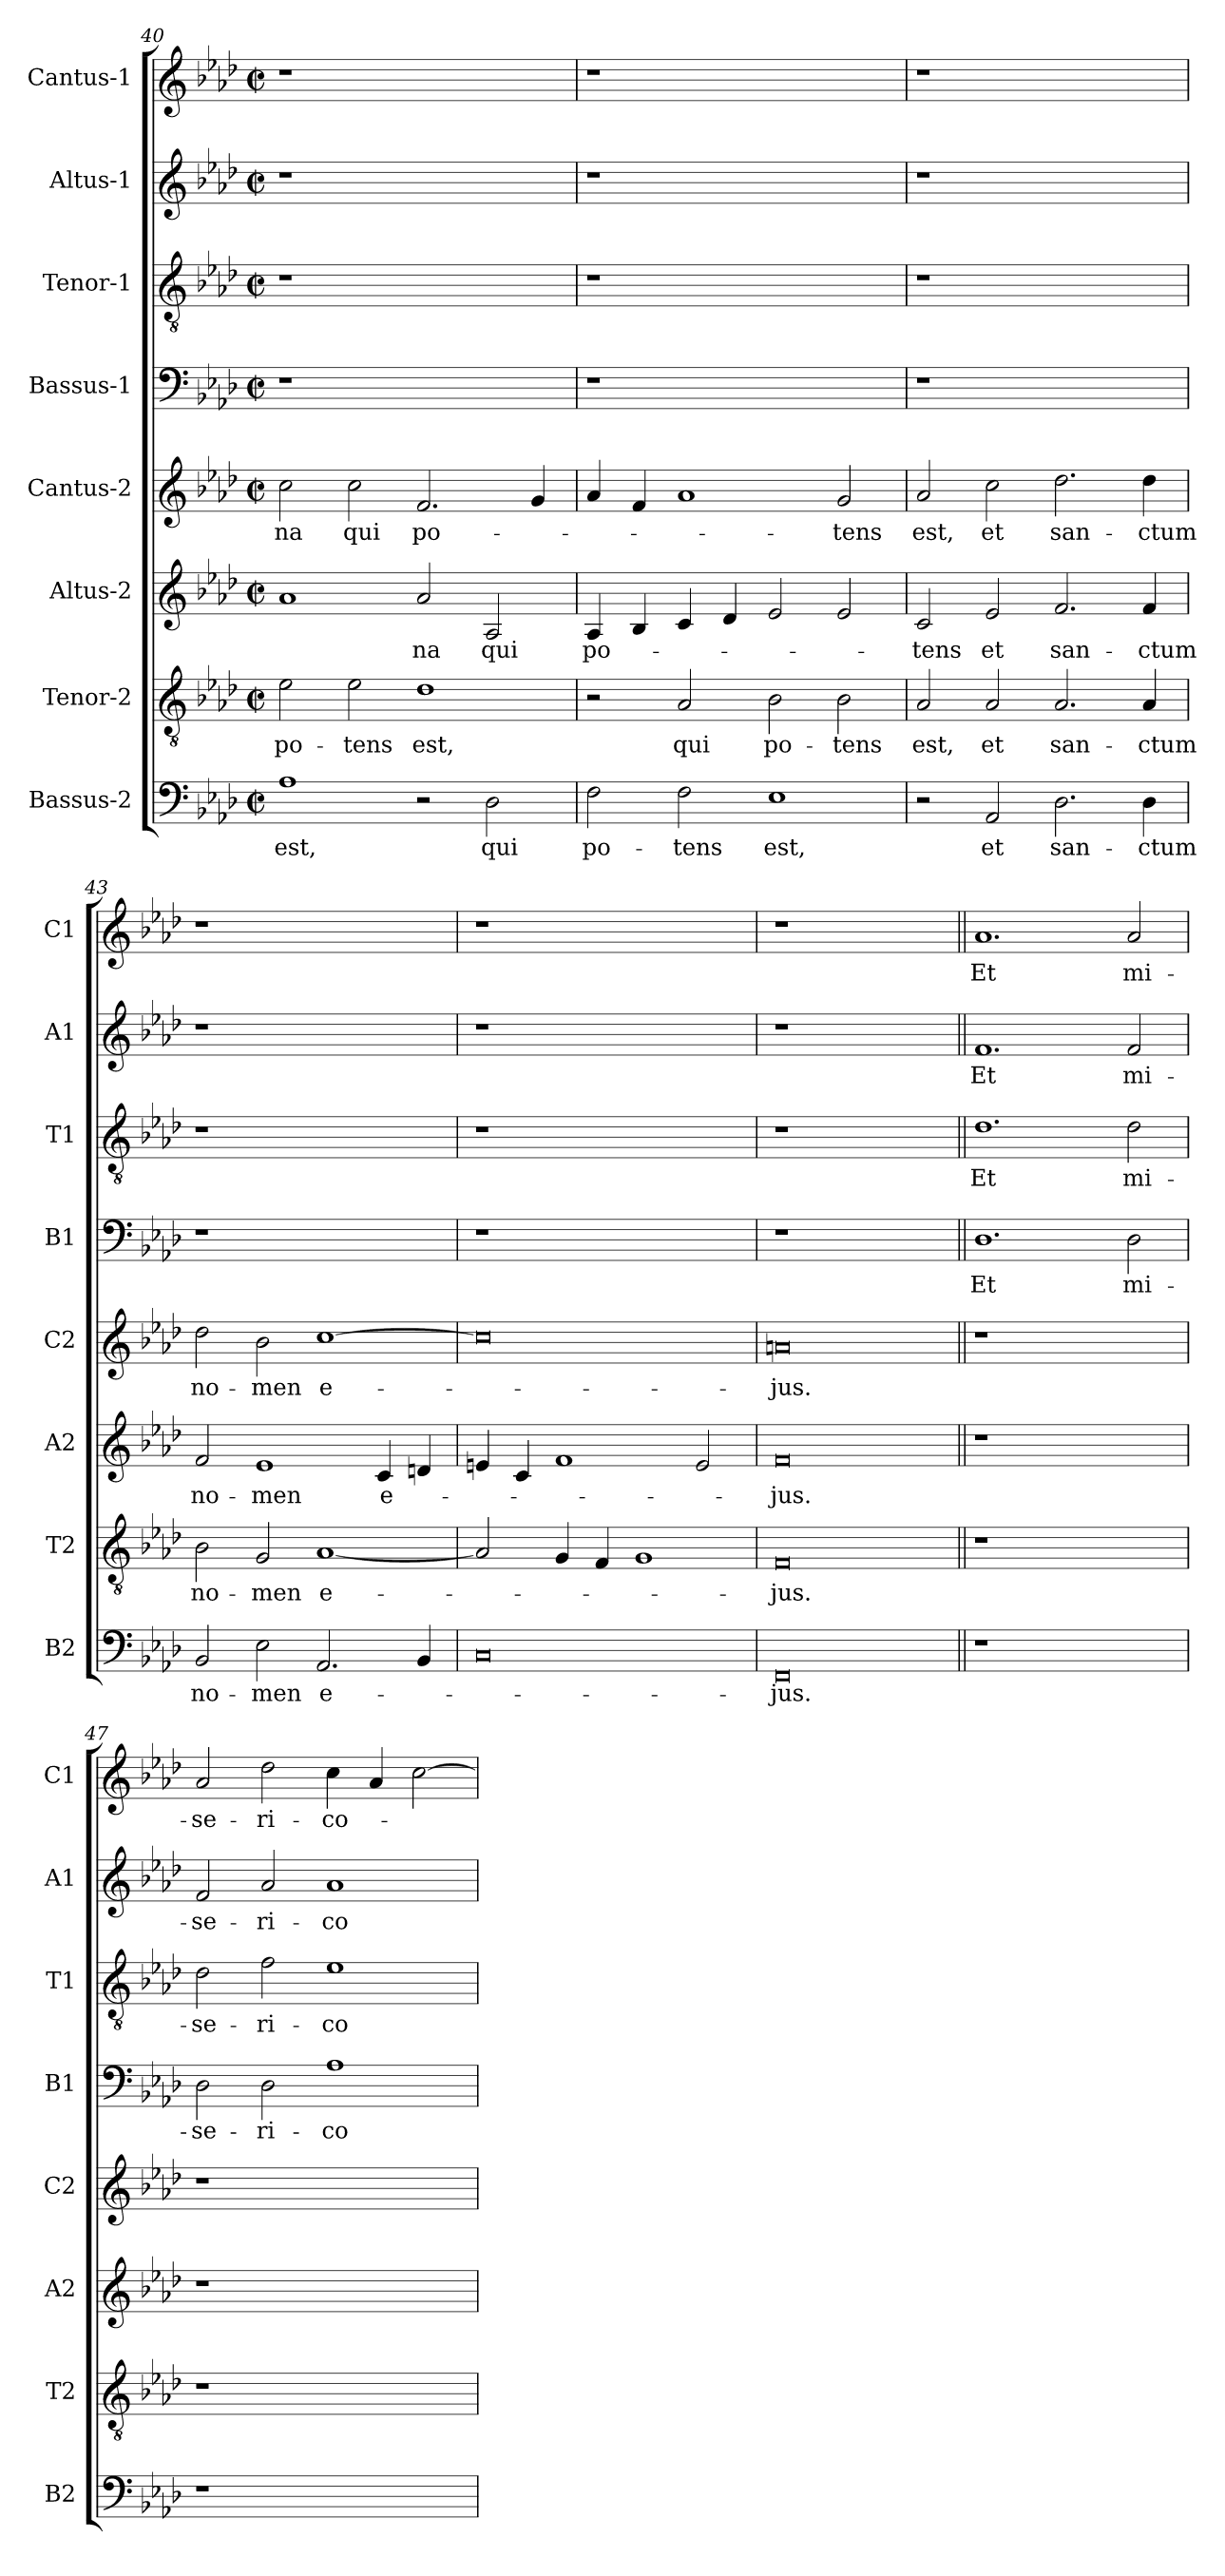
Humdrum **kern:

**kern	**text	**kern	**text	**kern	**text	**kern	**text	**kern	**text	**kern	**text	**kern	**text	**kern	**text
*part8	*part8	*part7	*part7	*part6	*part6	*part5	*part5	*part4	*part4	*part3	*part3	*part2	*part2	*part1	*part1
*staff8	*staff8	*staff7	*staff7	*staff6	*staff6	*staff5	*staff5	*staff4	*staff4	*staff3	*staff3	*staff2	*staff2	*staff1	*staff1
*I"Bassus-2	*	*I"Tenor-2	*	*I"Altus-2	*	*I"Cantus-2	*	*I"Bassus-1	*	*I"Tenor-1	*	*I"Altus-1	*	*I"Cantus-1	*
*I'B2	*	*I'T2	*	*I'A2	*	*I'C2	*	*I'B1	*	*I'T1	*	*I'A1	*	*I'C1	*
*clefF4	*	*clefGv2	*	*clefG2	*	*clefG2	*	*clefF4	*	*clefGv2	*	*clefG2	*	*clefG2	*
*k[b-e-a-d-]	*	*k[b-e-a-d-]	*	*k[b-e-a-d-]	*	*k[b-e-a-d-]	*	*k[b-e-a-d-]	*	*k[b-e-a-d-]	*	*k[b-e-a-d-]	*	*k[b-e-a-d-]	*
*A-:	*	*A-:	*	*A-:	*	*A-:	*	*A-:	*	*A-:	*	*A-:	*	*A-:	*
*M2/2	*	*M2/2	*	*M2/2	*	*M2/2	*	*M2/2	*	*M2/2	*	*M2/2	*	*M2/2	*
*met(c|)	*	*met(c|)	*	*met(c|)	*	*met(c|)	*	*met(c|)	*	*met(c|)	*	*met(c|)	*	*met(c|)	*
=40	=40	=40	=40	=40	=40	=40	=40	=40	=40	=40	=40	=40	=40	=40	=40
!	!LO:LY:b	!	!LO:LY:b	!	!	!	!LO:LY:b	!	!	!	!	!	!	!	!
1A-	est,	2e-\	po-	1a-	.	2cc\	-na	1r	.	1r	.	1r	.	1r	.
!	!	!	!LO:LY:b	!	!	!	!LO:LY:b	!	!	!	!	!	!	!	!
.	.	2e-\	-tens	.	.	2cc\	qui	.	.	.	.	.	.	.	.
!	!	!	!LO:LY:b	!	!LO:LY:b	!	!LO:LY:b	!	!	!	!	!	!	!	!
2r	.	1d-	est,	2a-/	-na	2.f/	po-	1ryy	.	1ryy	.	1ryy	.	1ryy	.
!	!LO:LY:b	!	!	!	!LO:LY:b	!	!	!	!	!	!	!	!	!	!
2D-\	qui	.	.	2A-/	qui	.	.	.	.	.	.	.	.	.	.
.	.	.	.	.	.	4g/	.	.	.	.	.	.	.	.	.
=41	=41	=41	=41	=41	=41	=41	=41	=41	=41	=41	=41	=41	=41	=41	=41
!	!LO:LY:b	!	!	!	!LO:LY:b	!	!	!	!	!	!	!	!	!	!
2F\	po-	2r	.	4A-/	po-	4a-/	.	1r	.	1r	.	1r	.	1r	.
.	.	.	.	4B-/	.	4f/	.	.	.	.	.	.	.	.	.
!	!LO:LY:b	!	!LO:LY:b	!	!	!	!	!	!	!	!	!	!	!	!
2F\	-tens	2A-/	qui	4c/	.	1a-	.	.	.	.	.	.	.	.	.
.	.	.	.	4d-/	.	.	.	.	.	.	.	.	.	.	.
!	!LO:LY:b	!	!LO:LY:b	!	!	!	!	!	!	!	!	!	!	!	!
1E-	est,	2B-\	po-	2e-/	.	.	.	1ryy	.	1ryy	.	1ryy	.	1ryy	.
!	!	!	!LO:LY:b	!	!	!	!LO:LY:b	!	!	!	!	!	!	!	!
.	.	2B-\	-tens	2e-/	.	2g/	-tens	.	.	.	.	.	.	.	.
!!LO:PB:g=z
=42	=42	=42	=42	=42	=42	=42	=42	=42	=42	=42	=42	=42	=42	=42	=42
!	!	!	!LO:LY:b	!	!LO:LY:b	!	!LO:LY:b	!	!	!	!	!	!	!	!
2r	.	2A-/	est,	2c/	-tens	2a-/	est,	1r	.	1r	.	1r	.	1r	.
!	!LO:LY:b	!	!LO:LY:b	!	!LO:LY:b	!	!LO:LY:b	!	!	!	!	!	!	!	!
2AA-/	et	2A-/	et	2e-/	et	2cc\	et	.	.	.	.	.	.	.	.
!	!LO:LY:b	!	!LO:LY:b	!	!LO:LY:b	!	!LO:LY:b	!	!	!	!	!	!	!	!
2.D-\	san-	2.A-/	san-	2.f/	san-	2.dd-\	san-	1ryy	.	1ryy	.	1ryy	.	1ryy	.
!	!LO:LY:b	!	!LO:LY:b	!	!LO:LY:b	!	!LO:LY:b	!	!	!	!	!	!	!	!
4D-\	-ctum	4A-/	-ctum	4f/	-ctum	4dd-\	-ctum	.	.	.	.	.	.	.	.
=43	=43	=43	=43	=43	=43	=43	=43	=43	=43	=43	=43	=43	=43	=43	=43
!	!LO:LY:b	!	!LO:LY:b	!	!LO:LY:b	!	!LO:LY:b	!	!	!	!	!	!	!	!
2BB-/	no-	2B-\	no-	2f/	no-	2dd-\	no-	1r	.	1r	.	1r	.	1r	.
!	!LO:LY:b	!	!LO:LY:b	!	!LO:LY:b	!	!LO:LY:b	!	!	!	!	!	!	!	!
2E-\	-men	2G/	-men	1e-	-men	2b-\	-men	.	.	.	.	.	.	.	.
!	!LO:LY:b	!	!LO:LY:b	!	!	!	!LO:LY:b	!	!	!	!	!	!	!	!
2.AA-/	e-	[1A-	e-	.	.	[1cc	e-	1ryy	.	1ryy	.	1ryy	.	1ryy	.
!	!	!	!	!	!LO:LY:b	!	!	!	!	!	!	!	!	!	!
.	.	.	.	4c/	e-	.	.	.	.	.	.	.	.	.	.
4BB-/	.	.	.	4dn/	.	.	.	.	.	.	.	.	.	.	.
=44	=44	=44	=44	=44	=44	=44	=44	=44	=44	=44	=44	=44	=44	=44	=44
0C	.	2A-/]	.	4en/	.	0cc]	.	1r	.	1r	.	1r	.	1r	.
.	.	.	.	4c/	.	.	.	.	.	.	.	.	.	.	.
.	.	4G/	.	1f	.	.	.	.	.	.	.	.	.	.	.
.	.	4F/	.	.	.	.	.	.	.	.	.	.	.	.	.
.	.	1G	.	.	.	.	.	1ryy	.	1ryy	.	1ryy	.	1ryy	.
.	.	.	.	2e/	.	.	.	.	.	.	.	.	.	.	.
=45	=45	=45	=45	=45	=45	=45	=45	=45	=45	=45	=45	=45	=45	=45	=45
!	!LO:LY:b	!	!LO:LY:b	!	!LO:LY:b	!	!LO:LY:b	!	!	!	!	!	!	!	!
0FF	-jus.	0F	-jus.	0f	-jus.	0an	-jus.	1r	.	1r	.	1r	.	1r	.
.	.	.	.	.	.	.	.	1ryy	.	1ryy	.	1ryy	.	1ryy	.
!!LO:LB:g=z
=46||	=46||	=46||	=46||	=46||	=46||	=46||	=46||	=46||	=46||	=46||	=46||	=46||	=46||	=46||	=46||
!	!	!	!	!	!	!	!	!	!LO:LY:b	!	!LO:LY:b	!	!LO:LY:b	!	!LO:LY:b
1r	.	1r	.	1r	.	1r	.	1.D-	Et	1.d-	Et	1.f	Et	1.a-	Et
1ryy	.	1ryy	.	1ryy	.	1ryy	.	.	.	.	.	.	.	.	.
!	!	!	!	!	!	!	!	!	!LO:LY:b	!	!LO:LY:b	!	!LO:LY:b	!	!LO:LY:b
.	.	.	.	.	.	.	.	2D-\	mi-	2d-\	mi-	2f/	mi-	2a-/	mi-
=47	=47	=47	=47	=47	=47	=47	=47	=47	=47	=47	=47	=47	=47	=47	=47
!	!	!	!	!	!	!	!	!	!LO:LY:b	!	!LO:LY:b	!	!LO:LY:b	!	!LO:LY:b
1r	.	1r	.	1r	.	1r	.	2D-\	-se-	2d-\	-se-	2f/	-se-	2a-/	-se-
!	!	!	!	!	!	!	!	!	!LO:LY:b	!	!LO:LY:b	!	!LO:LY:b	!	!LO:LY:b
.	.	.	.	.	.	.	.	2D-\	-ri-	2f\	-ri-	2a-/	-ri-	2dd-\	-ri-
!	!	!	!	!	!	!	!	!	!LO:LY:b	!	!LO:LY:b	!	!LO:LY:b	!	!LO:LY:b
1ryy	.	1ryy	.	1ryy	.	1ryy	.	1A-	-co-	1e-	-co-	1a-	-co-	4cc\	-co-
.	.	.	.	.	.	.	.	.	.	.	.	.	.	4a-/	.
.	.	.	.	.	.	.	.	.	.	.	.	.	.	[2cc\	.
=	=	=	=	=	=	=	=	=	=	=	=	=	=	=	=
*-	*-	*-	*-	*-	*-	*-	*-	*-	*-	*-	*-	*-	*-	*-	*-
